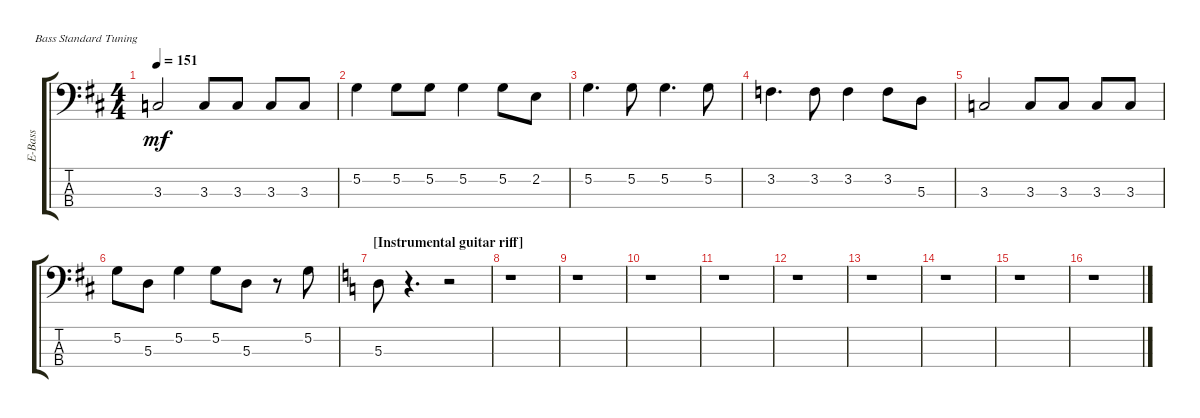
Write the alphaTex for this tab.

\bracketExtendMode groupsimilarinstruments
\track ("Electric Bass" "E-Bass") {instrument electricbassfinger}
\staff {score tabs}
\tuning (G2 D2 A1 E1)
\ts (4 4)
\tempo 151
\clef f4
\ks d
3.3{acc forcenatural}.2{dy mf} 3.3{acc forcenatural}.8 3.3{acc forcenatural}.8 3.3{acc forcenatural}.8 3.3{acc forcenatural}.8 |
5.2{acc forcenatural}.4 5.2{acc forcenatural}.8 5.2{acc forcenatural}.8 5.2{acc forcenatural}.4 5.2{acc forcenatural}.8 2.2{acc forcenatural}.8 |
5.2{acc forcenatural}.4{d} 5.2{acc forcenatural}.8 5.2{acc forcenatural}.4{d} 5.2{acc forcenatural}.8 |
3.2{acc forcenatural}.4{d} 3.2{acc forcenatural}.8 3.2{acc forcenatural}.4 3.2{acc forcenatural}.8 5.3{acc forcenatural}.8 |
3.3{acc forcenatural}.2 3.3{acc forcenatural}.8 3.3{acc forcenatural}.8 3.3{acc forcenatural}.8 3.3{acc forcenatural}.8 |
5.2{acc forcenatural}.8 5.3{acc forcenatural}.8 5.2{acc forcenatural}.4 5.2{acc forcenatural}.8 5.3{acc forcenatural}.8 r.8 5.2{acc forcenatural}.8 |
\section ("" "[Instrumental guitar riff]")
\ks aminor
5.3.8 r.4{d} r.2 |
r.1 |
r.1 |
r.1 |
r.1 |
r.1 |
r.1 |
r.1 |
r.1 |
r.1
